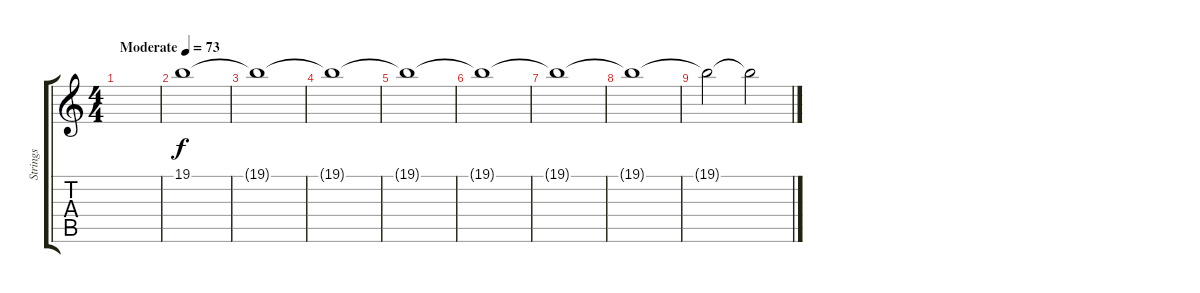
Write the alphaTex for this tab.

\track ("Strings" "Strings") {instrument stringensemble2}
\staff {score tabs}
\tuning (E4 B3 G3 D3 A2 E2) {hide}
\ts (4 4)
\tempo (73 "Moderate")
\clef g2
\ks c
|
19.1.1{volume 6} |
19.1{t}.1 |
19.1{t}.1 |
19.1{t}.1 |
19.1{t}.1 |
19.1{t}.1 |
19.1{t}.1 |
19.1{t}.2 19.1{t}.2{volume 0}
